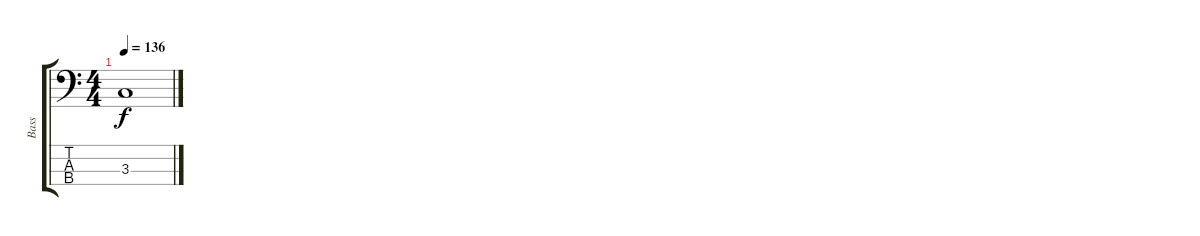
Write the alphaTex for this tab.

\track ("Bass" "Bass") {instrument electricbassfinger}
\staff {score tabs}
\tuning (G2 D2 A1 E1) {hide}
\ts (4 4)
\tempo 136
\clef f4
\ks c
3.3.1{dy f}
